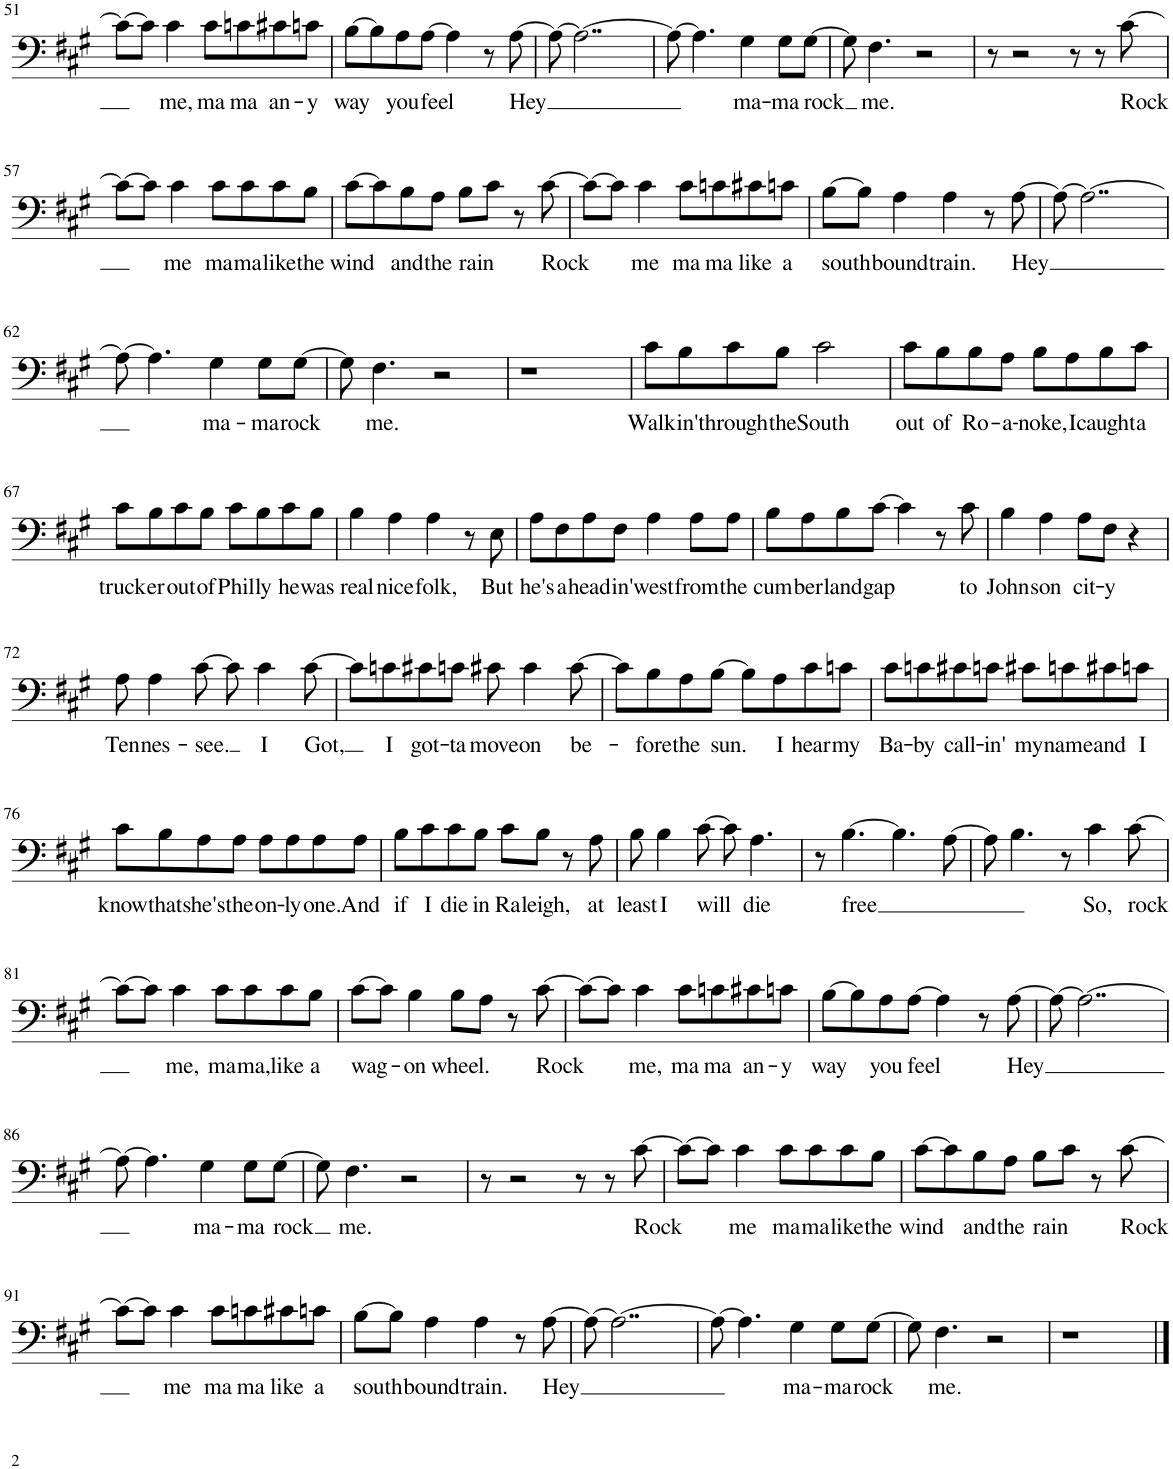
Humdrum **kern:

**kern	**text
*part1	*part1
*staff1	*staff1
*I"Boys	*
*I'Boys	*
!!LO:PB:g=z
*clefF4	*
*k[f#c#g#]	*
*M4/4	*
=51	=51
8c#\L_	.
8c#\J]	.
!	!LO:LY:b
4c#\	me,
!	!LO:LY:b
8c#\L	ma-
!	!LO:LY:b
8cn\	-ma
!	!LO:LY:b
8c#X\	an-
!	!LO:LY:b
8cn\J	-y
=52	=52
!	!LO:LY:b
[8B\L	way
8B\]	.
!	!LO:LY:b
8A\	you
!	!LO:LY:b
[8A\J	feel
4A\]	.
8r	.
!	!LO:LY:b
[8A\	Hey
=53	=53
8A\_	.
2..A\_	.
=54	=54
8A\_	.
4.A\]	.
!	!LO:LY:b
4G#\	ma-
!	!LO:LY:b
8G#\L	-ma
!	!LO:LY:b
[8G#\J	rock
=55	=55
8G#\]	.
!	!LO:LY:b
4.F#\	me.
2r	.
=56	=56
8r	.
2r	.
8r	.
8r	.
!	!LO:LY:b
[8c#\	Rock
!!LO:LB:g=z
=57	=57
8c#\L_	.
8c#\J]	.
!	!LO:LY:b
4c#\	me
!	!LO:LY:b
8c#\L	ma-
!	!LO:LY:b
8c#\	-ma
!	!LO:LY:b
8c#\	like
!	!LO:LY:b
8B\J	the
=58	=58
!	!LO:LY:b
[8c#\L	wind
8c#\]	.
!	!LO:LY:b
8B\	and
!	!LO:LY:b
8A\J	the
!	!LO:LY:b
8B\L	rain
8c#\J	.
8r	.
!	!LO:LY:b
[8c#\	Rock
=59	=59
8c#\L_	.
8c#\J]	.
!	!LO:LY:b
4c#\	me
!	!LO:LY:b
8c#\L	ma-
!	!LO:LY:b
8cn\	-ma
!	!LO:LY:b
8c#X\	like
!	!LO:LY:b
8cn\J	a
=60	=60
!	!LO:LY:b
[8B\L	south-
8B\J]	.
!	!LO:LY:b
4A\	-bound
!	!LO:LY:b
4A\	train.
8r	.
!	!LO:LY:b
[8A\	Hey
=61	=61
8A\_	.
2..A\_	.
!!LO:LB:g=z
=62	=62
8A\_	.
4.A\]	.
!	!LO:LY:b
4G#\	ma-
!	!LO:LY:b
8G#\L	-ma
!	!LO:LY:b
[8G#\J	rock
=63	=63
8G#\]	.
!	!LO:LY:b
4.F#\	me.
2r	.
=64	=64
1r	.
=65	=65
!	!LO:LY:b
8c#\L	Walk-
!	!LO:LY:b
8B\	-in'
!	!LO:LY:b
8c#\	through
!	!LO:LY:b
8B\J	the
!	!LO:LY:b
2c#\	South
=66	=66
!	!LO:LY:b
8c#\L	out
!	!LO:LY:b
8B\	of
!	!LO:LY:b
8B\	Ro-
!	!LO:LY:b
8A\J	-a-
!	!LO:LY:b
8B\L	-noke,
!	!LO:LY:b
8A\	I
!	!LO:LY:b
8B\	caught
!	!LO:LY:b
8c#\J	a
!!LO:LB:g=z
=67	=67
!	!LO:LY:b
8c#\L	truck-
!	!LO:LY:b
8B\	-er
!	!LO:LY:b
8c#\	out
!	!LO:LY:b
8B\J	of
!	!LO:LY:b
8c#\L	Phil-
!	!LO:LY:b
8B\	-ly
!	!LO:LY:b
8c#\	he
!	!LO:LY:b
8B\J	was
=68	=68
!	!LO:LY:b
4B\	real
!	!LO:LY:b
4A\	nice
!	!LO:LY:b
4A\	folk,
8r	.
!	!LO:LY:b
8E\	But
=69	=69
!	!LO:LY:b
8A\L	he's
!	!LO:LY:b
8F#\	a
!	!LO:LY:b
8A\	head-
!	!LO:LY:b
8F#\J	-in'
!	!LO:LY:b
4A\	west
!	!LO:LY:b
8A\L	from
!	!LO:LY:b
8A\J	the
=70	=70
!	!LO:LY:b
8B\L	cum-
!	!LO:LY:b
8A\	-ber-
!	!LO:LY:b
8B\	-land
!	!LO:LY:b
[8c#\J	gap
4c#\]	.
8r	.
!	!LO:LY:b
8c#\	to
=71	=71
!	!LO:LY:b
4B\	John-
!	!LO:LY:b
4A\	-son
!	!LO:LY:b
8A\L	cit-
!	!LO:LY:b
8F#\J	-y
4r	.
!!LO:LB:g=z
=72	=72
!	!LO:LY:b
8A\	Ten-
!	!LO:LY:b
4A\	-nes-
!	!LO:LY:b
[8c#\	-see.
8c#\]	.
!	!LO:LY:b
4c#\	I
!	!LO:LY:b
[8c#\	Got,
=73	=73
8c#\L]	.
!	!LO:LY:b
8cn\	I
!	!LO:LY:b
8c#X\	got-
!	!LO:LY:b
8cn\J	-ta
!	!LO:LY:b
8c#X\	move
!	!LO:LY:b
4c#\	on
!	!LO:LY:b
[8c#\	be-
=74	=74
8c#\L]	.
!	!LO:LY:b
8B\	-fore
!	!LO:LY:b
8A\	the
!	!LO:LY:b
[8B\J	sun.
8B\L]	.
!	!LO:LY:b
8A\	I
!	!LO:LY:b
8c#\	hear
!	!LO:LY:b
8cn\J	my
=75	=75
!	!LO:LY:b
8c#\L	Ba-
!	!LO:LY:b
8cn\	-by
!	!LO:LY:b
8c#X\	call-
!	!LO:LY:b
8cn\J	-in'
!	!LO:LY:b
8c#X\L	my
!	!LO:LY:b
8cn\	name
!	!LO:LY:b
8c#X\	and
!	!LO:LY:b
8cn\J	I
!!LO:LB:g=z
=76	=76
!	!LO:LY:b
8c#\L	know
!	!LO:LY:b
8B\	that
!	!LO:LY:b
8A\	she's
!	!LO:LY:b
8A\J	the
!	!LO:LY:b
8A\L	on-
!	!LO:LY:b
8A\	-ly
!	!LO:LY:b
8A\	one.
!	!LO:LY:b
8A\J	And
=77	=77
!	!LO:LY:b
8B\L	if
!	!LO:LY:b
8c#\	I
!	!LO:LY:b
8c#\	die
!	!LO:LY:b
8B\J	in
!	!LO:LY:b
8c#\L	Ra-
!	!LO:LY:b
8B\J	-leigh,
8r	.
!	!LO:LY:b
8A\	at
=78	=78
!	!LO:LY:b
8B\	least
!	!LO:LY:b
4B\	I
!	!LO:LY:b
[8c#\	will
8c#\]	.
!	!LO:LY:b
4.A\	die
=79	=79
8r	.
!	!LO:LY:b
[4.B\	free
4.B\]	.
[8A\	.
=80	=80
8A\]	.
4.B\	.
8r	.
!	!LO:LY:b
4c#\	So,
!	!LO:LY:b
[8c#\	rock
!!LO:LB:g=z
=81	=81
8c#\L_	.
8c#\J]	.
!	!LO:LY:b
4c#\	me,
!	!LO:LY:b
8c#\L	ma-
!	!LO:LY:b
8c#\	-ma,
!	!LO:LY:b
8c#\	like
!	!LO:LY:b
8B\J	a
=82	=82
!	!LO:LY:b
[8c#\L	wag-
8c#\J]	.
!	!LO:LY:b
4B\	-on
!	!LO:LY:b
8B\L	wheel.
8A\J	.
8r	.
!	!LO:LY:b
[8c#\	Rock
=83	=83
8c#\L_	.
8c#\J]	.
!	!LO:LY:b
4c#\	me,
!	!LO:LY:b
8c#\L	ma-
!	!LO:LY:b
8cn\	-ma
!	!LO:LY:b
8c#X\	an-
!	!LO:LY:b
8cn\J	-y
=84	=84
!	!LO:LY:b
[8B\L	way
8B\]	.
!	!LO:LY:b
8A\	you
!	!LO:LY:b
[8A\J	feel
4A\]	.
8r	.
!	!LO:LY:b
[8A\	Hey
=85	=85
8A\_	.
2..A\_	.
!!LO:LB:g=z
=86	=86
8A\_	.
4.A\]	.
!	!LO:LY:b
4G#\	ma-
!	!LO:LY:b
8G#\L	-ma
!	!LO:LY:b
[8G#\J	rock
=87	=87
8G#\]	.
!	!LO:LY:b
4.F#\	me.
2r	.
=88	=88
8r	.
2r	.
8r	.
8r	.
!	!LO:LY:b
[8c#\	Rock
=89	=89
8c#\L_	.
8c#\J]	.
!	!LO:LY:b
4c#\	me
!	!LO:LY:b
8c#\L	ma-
!	!LO:LY:b
8c#\	-ma
!	!LO:LY:b
8c#\	like
!	!LO:LY:b
8B\J	the
=90	=90
!	!LO:LY:b
[8c#\L	wind
8c#\]	.
!	!LO:LY:b
8B\	and
!	!LO:LY:b
8A\J	the
!	!LO:LY:b
8B\L	rain
8c#\J	.
8r	.
!	!LO:LY:b
[8c#\	Rock
!!LO:LB:g=z
=91	=91
8c#\L_	.
8c#\J]	.
!	!LO:LY:b
4c#\	me
!	!LO:LY:b
8c#\L	ma-
!	!LO:LY:b
8cn\	-ma
!	!LO:LY:b
8c#X\	like
!	!LO:LY:b
8cn\J	a
=92	=92
!	!LO:LY:b
[8B\L	south-
8B\J]	.
!	!LO:LY:b
4A\	-bound
!	!LO:LY:b
4A\	train.
8r	.
!	!LO:LY:b
[8A\	Hey
=93	=93
8A\_	.
2..A\_	.
=94	=94
8A\_	.
4.A\]	.
!	!LO:LY:b
4G#\	ma-
!	!LO:LY:b
8G#\L	-ma
!	!LO:LY:b
[8G#\J	rock
=95	=95
8G#\]	.
!	!LO:LY:b
4.F#\	me.
2r	.
=96	=96
1r	.
==	==
*-	*-
